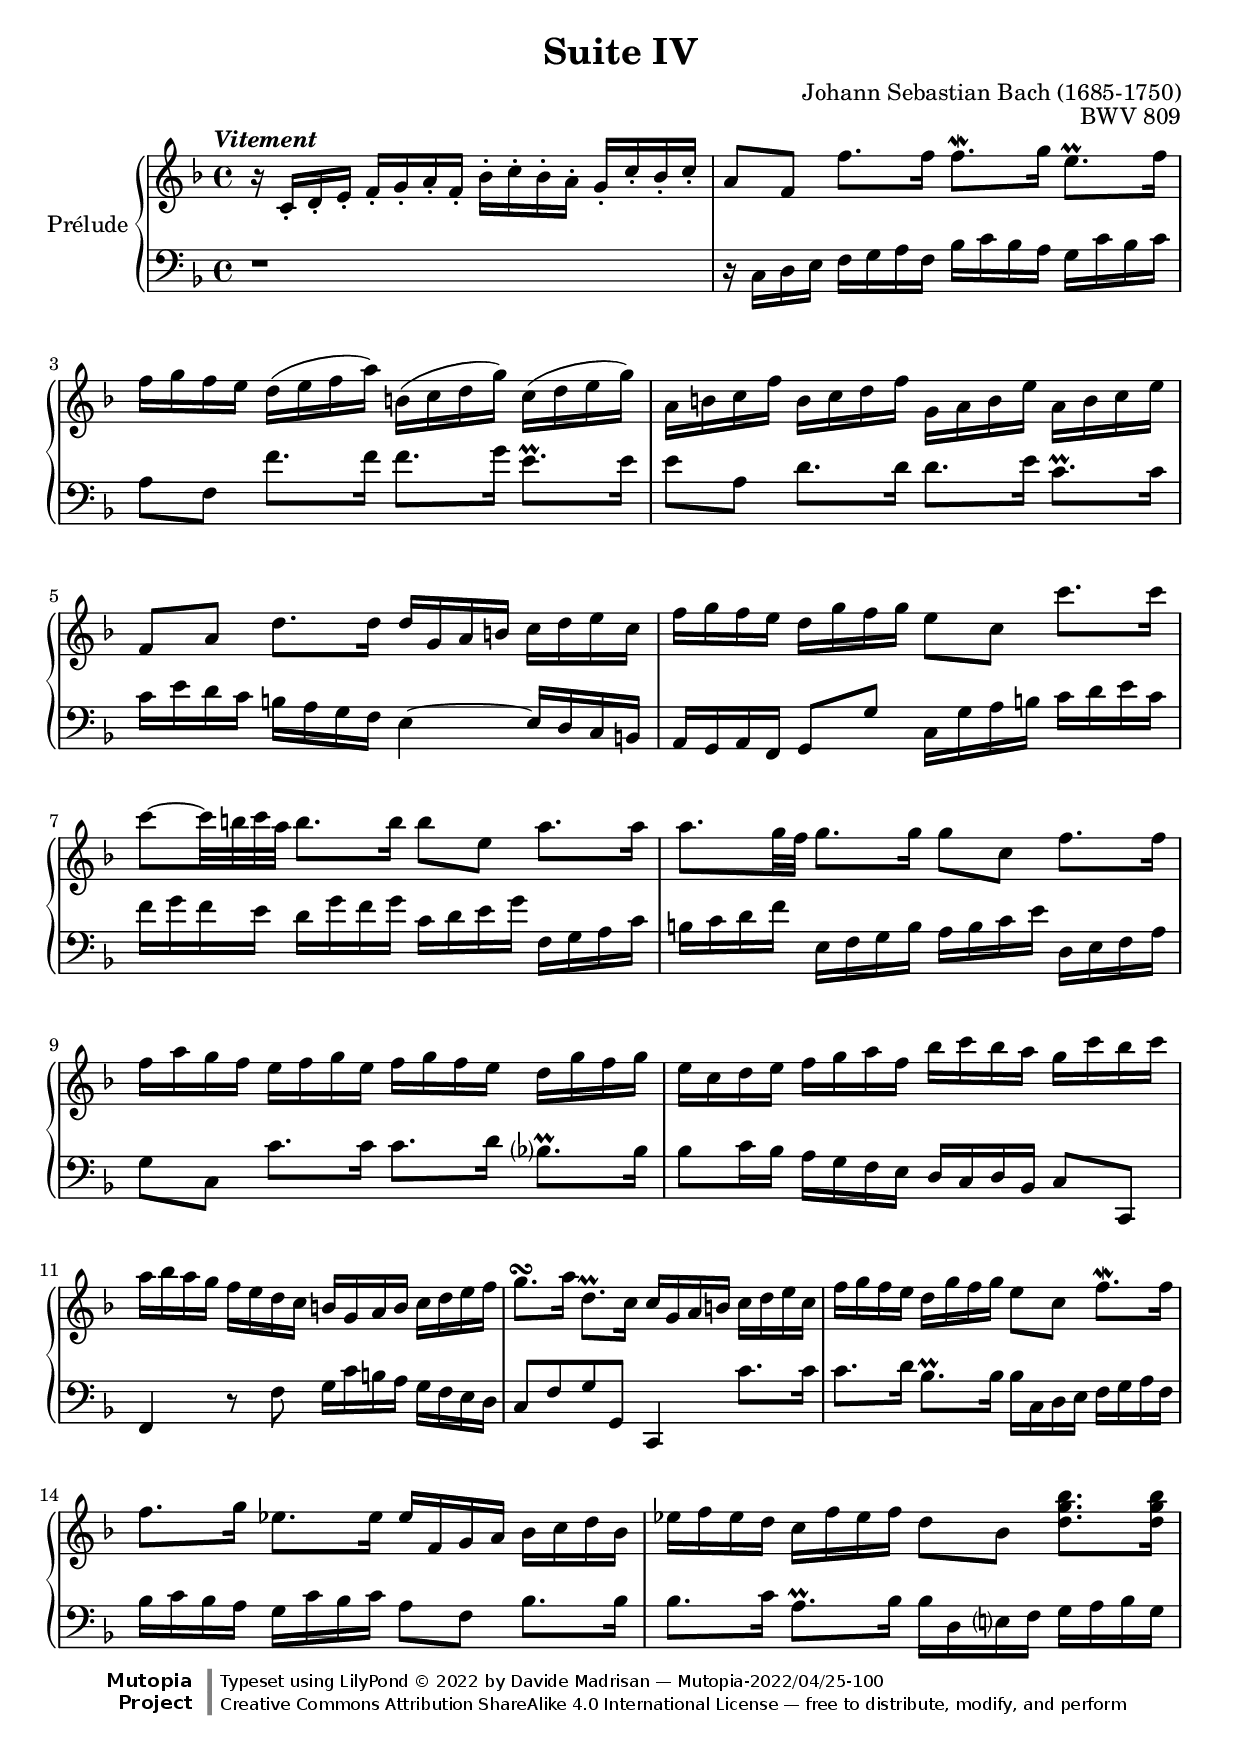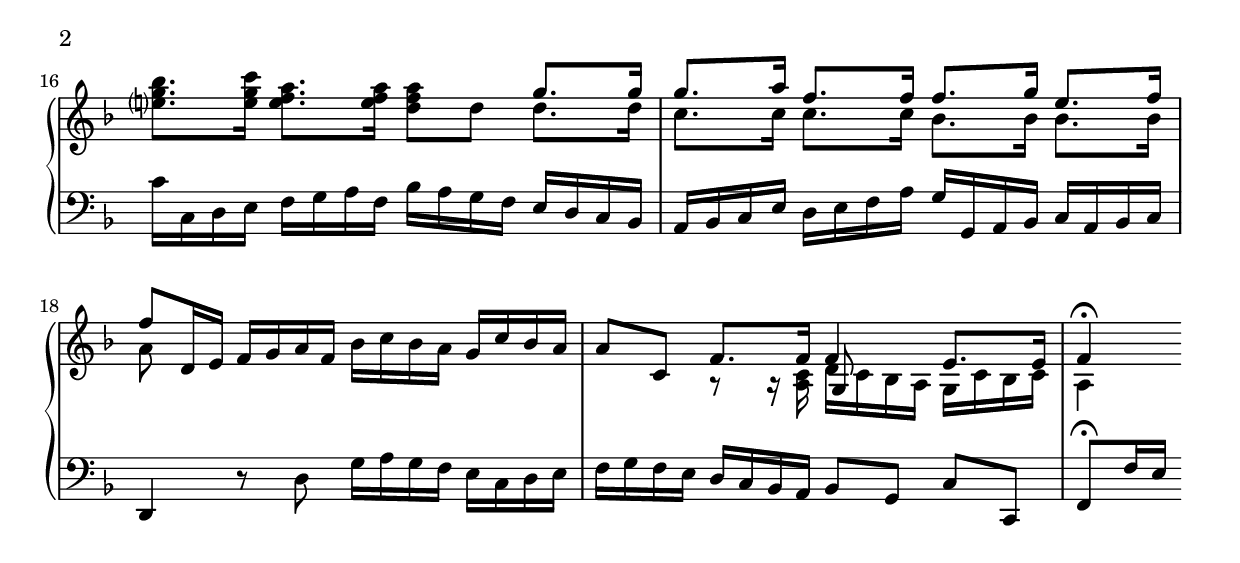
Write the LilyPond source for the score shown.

\version "2.23.7"

Global = {
   \key f \major
   \time 4/4
}

% la si do re mi fa sol
%  a b  c  d  e  f  g

VoiceI = \relative c' {
   \tempo \markup { \italic Vitement }
   | r16 c-. d-. e-.  f-. g-. a-. f-.  bes-. c-. bes-. a-.  g-. c-. bes-. c-.
   | a8[f]  f'8.[f16]  f8.\mordent[g16]  e8.\prall[f16]
   | f16[g f e]  d([e f a])  b,([c d g])  c,([d e g])
   | a,16 b c f  b, c d f  g, a b e  a, b c e
   %5
   | f,8[a]  d8.[d16]  d16 g, a b  c d e c
   | f16 g f e  d g f g  e8 c  c'8. c16
   | c8~[c32 b c a]  b8.b16  b8 e,  a8. a16
   | a8.[g32 f]  g8.g16  g8 c,  f8.f16
   | f16 a g f  e f g e  f g f e  d g f g
   %10
   | e c d e  f g a f  bes c bes a  g c bes c
   | a bes a g  f e d c  b g a b  c d e f
   | g8.\turn[a16]  d,8.\prall[c16]  c16 g a b  c d e c
   | f g f e  d g f g  e8 c  f8.\mordent[f16]
   | f8.g16  ees8.ees16  ees f, g a  bes c d bes
   %15
   | ees f ees d  c f ees f  d8 bes  <d g bes>8.<d g bes>16
   | <e g bes>8.<e g c>16  <e f a>8.<e f a>16  <d f a>8<d>8 << { g8. g16 } \\ { d8. d16 } >>
   | << { g8. a16 } \\ { c,8. c16 } >>  << { f8. f16 } \\ { c8. c16 } >>  << { f8. g16 } \\ { bes,8. bes16 } >>  << { e8. f16  } \\ {{ bes,8. bes16 }} >>
   | << { f'8 d,16 e } \\ a8 >>  f16 g a f  bes c bes a  g c bes a
   | a8 c,  << { f8. f16 } \\ { r8 r16 <c a> } >>  << f4 \\ { d16 c bes a } \\ g8 >>  << { e'8.e16 } \\ { g,16 c bes c } >>
   %20
   | << f4\fermata \\ a,4 >>
}

% la si do re mi fa sol
%  a b  c  d  e  f  g

VoiceII = \relative c {
   | r1
   | r16 c d e  f g a f  bes c bes a  g c bes c
   | a8 f  f'8.[f16]  f8.[g16]  e8.\prall[e16]
   | e8 a,  d8.[d16]  d8.[e16]  c8.\prall[c16]
   %5
   | c16 e d c  b a g f  e4~  e16 d c b
   | a g a f  g8 g'  c,16 g' a b  c d e c
   | f16 g f e  d g f g  c, d e g  f, g a c
   | b c d f  e, f g b  a b c e  d, e f a
   | g8 c,  c'8.c16  c8.d16  bes8.\prall[bes16]
   %10
   | bes8 c16 bes  a g f e  d c d bes  c8 c,
   | f4  r8 f'  g16 c b a  g f e d
   | c8 f  g g,  c,4  c''8.c16
   | c8.d16  bes8.\prall[bes16]  bes16 c, d e  f g a f
   | bes c bes a  g c bes c  a8 f  bes8.bes16
   %15
   | bes8.c16  a8.\prall[bes16]  bes16 d, e f  g a bes g
   | c c, d e  f g a f  bes a g f  e d c bes
   | a bes c e  d e f a  g g, a bes  c a bes c
   | d,4  r8 d'8  g16 a g f  e c d e
   | f g f e  d c bes a  bes8[g]  c[c,]
   %20
   | f8\fermata f'16 e
}


\bookpart {
  \header {
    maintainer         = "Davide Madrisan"
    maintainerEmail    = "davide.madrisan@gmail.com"
  }
  \version "2.23.7"

\header {
  composer = "Johann Sebastian Bach (1685-1750)"
  date = "Around 1713 or 1714"

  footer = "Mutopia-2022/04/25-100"

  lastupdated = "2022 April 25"
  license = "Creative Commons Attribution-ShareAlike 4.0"
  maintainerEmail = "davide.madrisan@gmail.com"
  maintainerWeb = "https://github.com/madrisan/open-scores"

  % Extra Mutopia Information
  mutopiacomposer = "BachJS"
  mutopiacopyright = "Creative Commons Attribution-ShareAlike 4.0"
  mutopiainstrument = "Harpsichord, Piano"
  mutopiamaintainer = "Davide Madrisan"
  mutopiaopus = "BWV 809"
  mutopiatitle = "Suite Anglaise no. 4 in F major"

  opus = "BWV 809"
  title = "Suite Anglaise IV"
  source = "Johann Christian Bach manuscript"
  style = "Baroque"

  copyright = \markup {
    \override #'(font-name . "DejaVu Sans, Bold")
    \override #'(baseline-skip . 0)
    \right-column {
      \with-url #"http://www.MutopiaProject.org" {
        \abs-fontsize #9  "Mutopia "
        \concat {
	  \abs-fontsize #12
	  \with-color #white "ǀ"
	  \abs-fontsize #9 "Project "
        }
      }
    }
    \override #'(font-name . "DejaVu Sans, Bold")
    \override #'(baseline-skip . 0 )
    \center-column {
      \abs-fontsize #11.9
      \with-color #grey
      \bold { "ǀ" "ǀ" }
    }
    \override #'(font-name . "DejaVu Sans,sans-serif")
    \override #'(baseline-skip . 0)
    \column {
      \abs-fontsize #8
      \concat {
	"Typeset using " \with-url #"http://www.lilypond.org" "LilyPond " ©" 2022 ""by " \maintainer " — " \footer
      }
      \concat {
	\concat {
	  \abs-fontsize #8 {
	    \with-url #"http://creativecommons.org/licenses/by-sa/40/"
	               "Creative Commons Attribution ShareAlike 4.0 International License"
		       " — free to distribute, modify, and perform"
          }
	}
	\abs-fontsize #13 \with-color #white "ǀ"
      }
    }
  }
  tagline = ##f
}

  \header { title = "Suite IV" }

  \score {
    \new PianoStaff \with { instrumentName = "Prélude" }
    <<
      \accidentalStyle Score.piano-cautionary
      \new Staff {
        \Global
        \VoiceI
      }
      \new Staff {
        \Global
        \clef bass
        \VoiceII
      }
    >>
    \layout { }
    \midi {
      \tempo 4 = 100
    }
  }
}
